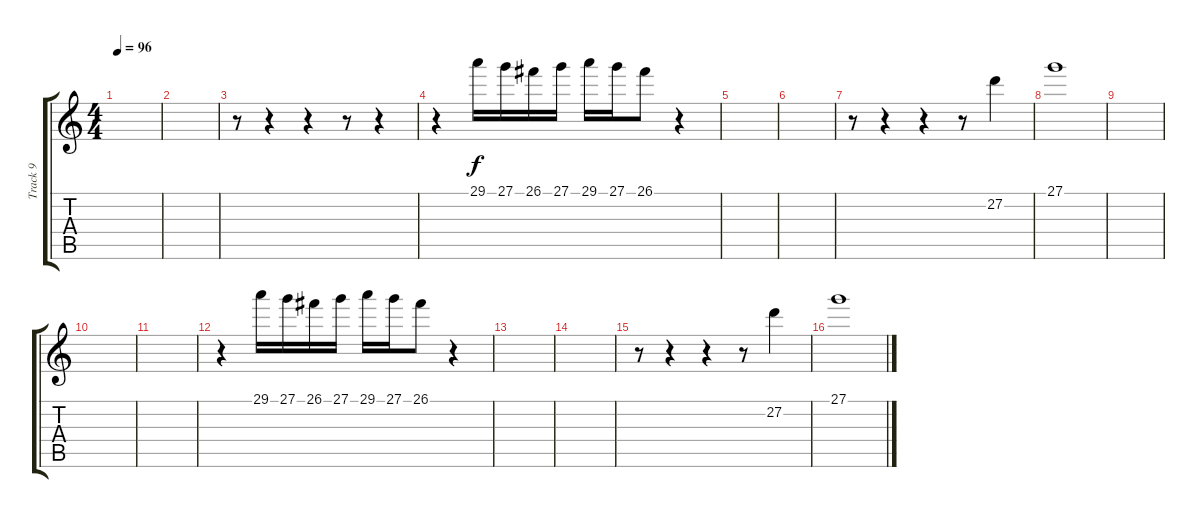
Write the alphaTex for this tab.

\track ("Track 9" "Track 9") {instrument musicbox}
\staff {score tabs}
\tuning (E4 B3 G3 D3 A2 E2) {hide}
\ts (4 4)
\tempo 96
\clef g2
\ks c
|
|
r.8{volume 7 balance 8} r.4 r.4 r.8 r.4 |
r.4 29.1.16{dy f} 27.1.16 26.1.16 27.1.16 29.1.16 27.1.16 26.1.8 r.4 |
|
|
r.8 r.4 r.4 r.8 27.2.4 |
27.1.1 |
|
|
|
r.4 29.1.16 27.1.16 26.1.16 27.1.16 29.1.16 27.1.16 26.1.8 r.4 |
|
|
r.8 r.4 r.4 r.8 27.2.4 |
27.1.1
